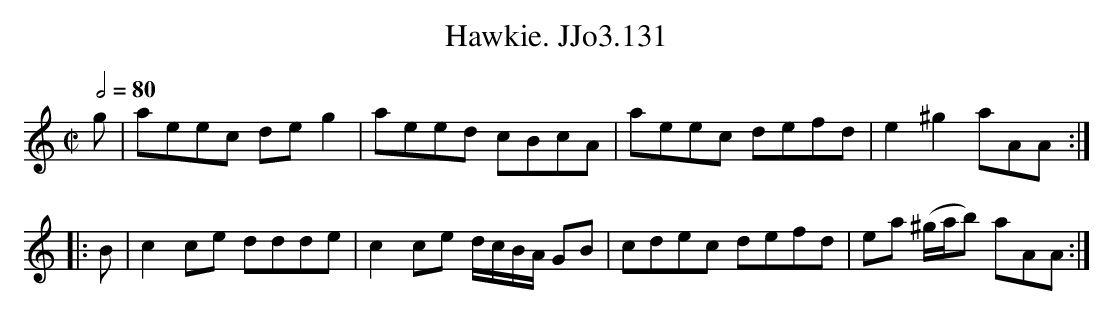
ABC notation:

X:1
T:Hawkie. JJo3.131
M:C|
L:1/8
Q:1/2=80
K:Am
g | aeec deg2 | aeed cBcA | aeec defd | e2^g2 aAA :|
|: B | c2ce ddde | c2ce d/c/B/A/ GB | cdec defd | ea (^g/a/b) aAA :|
